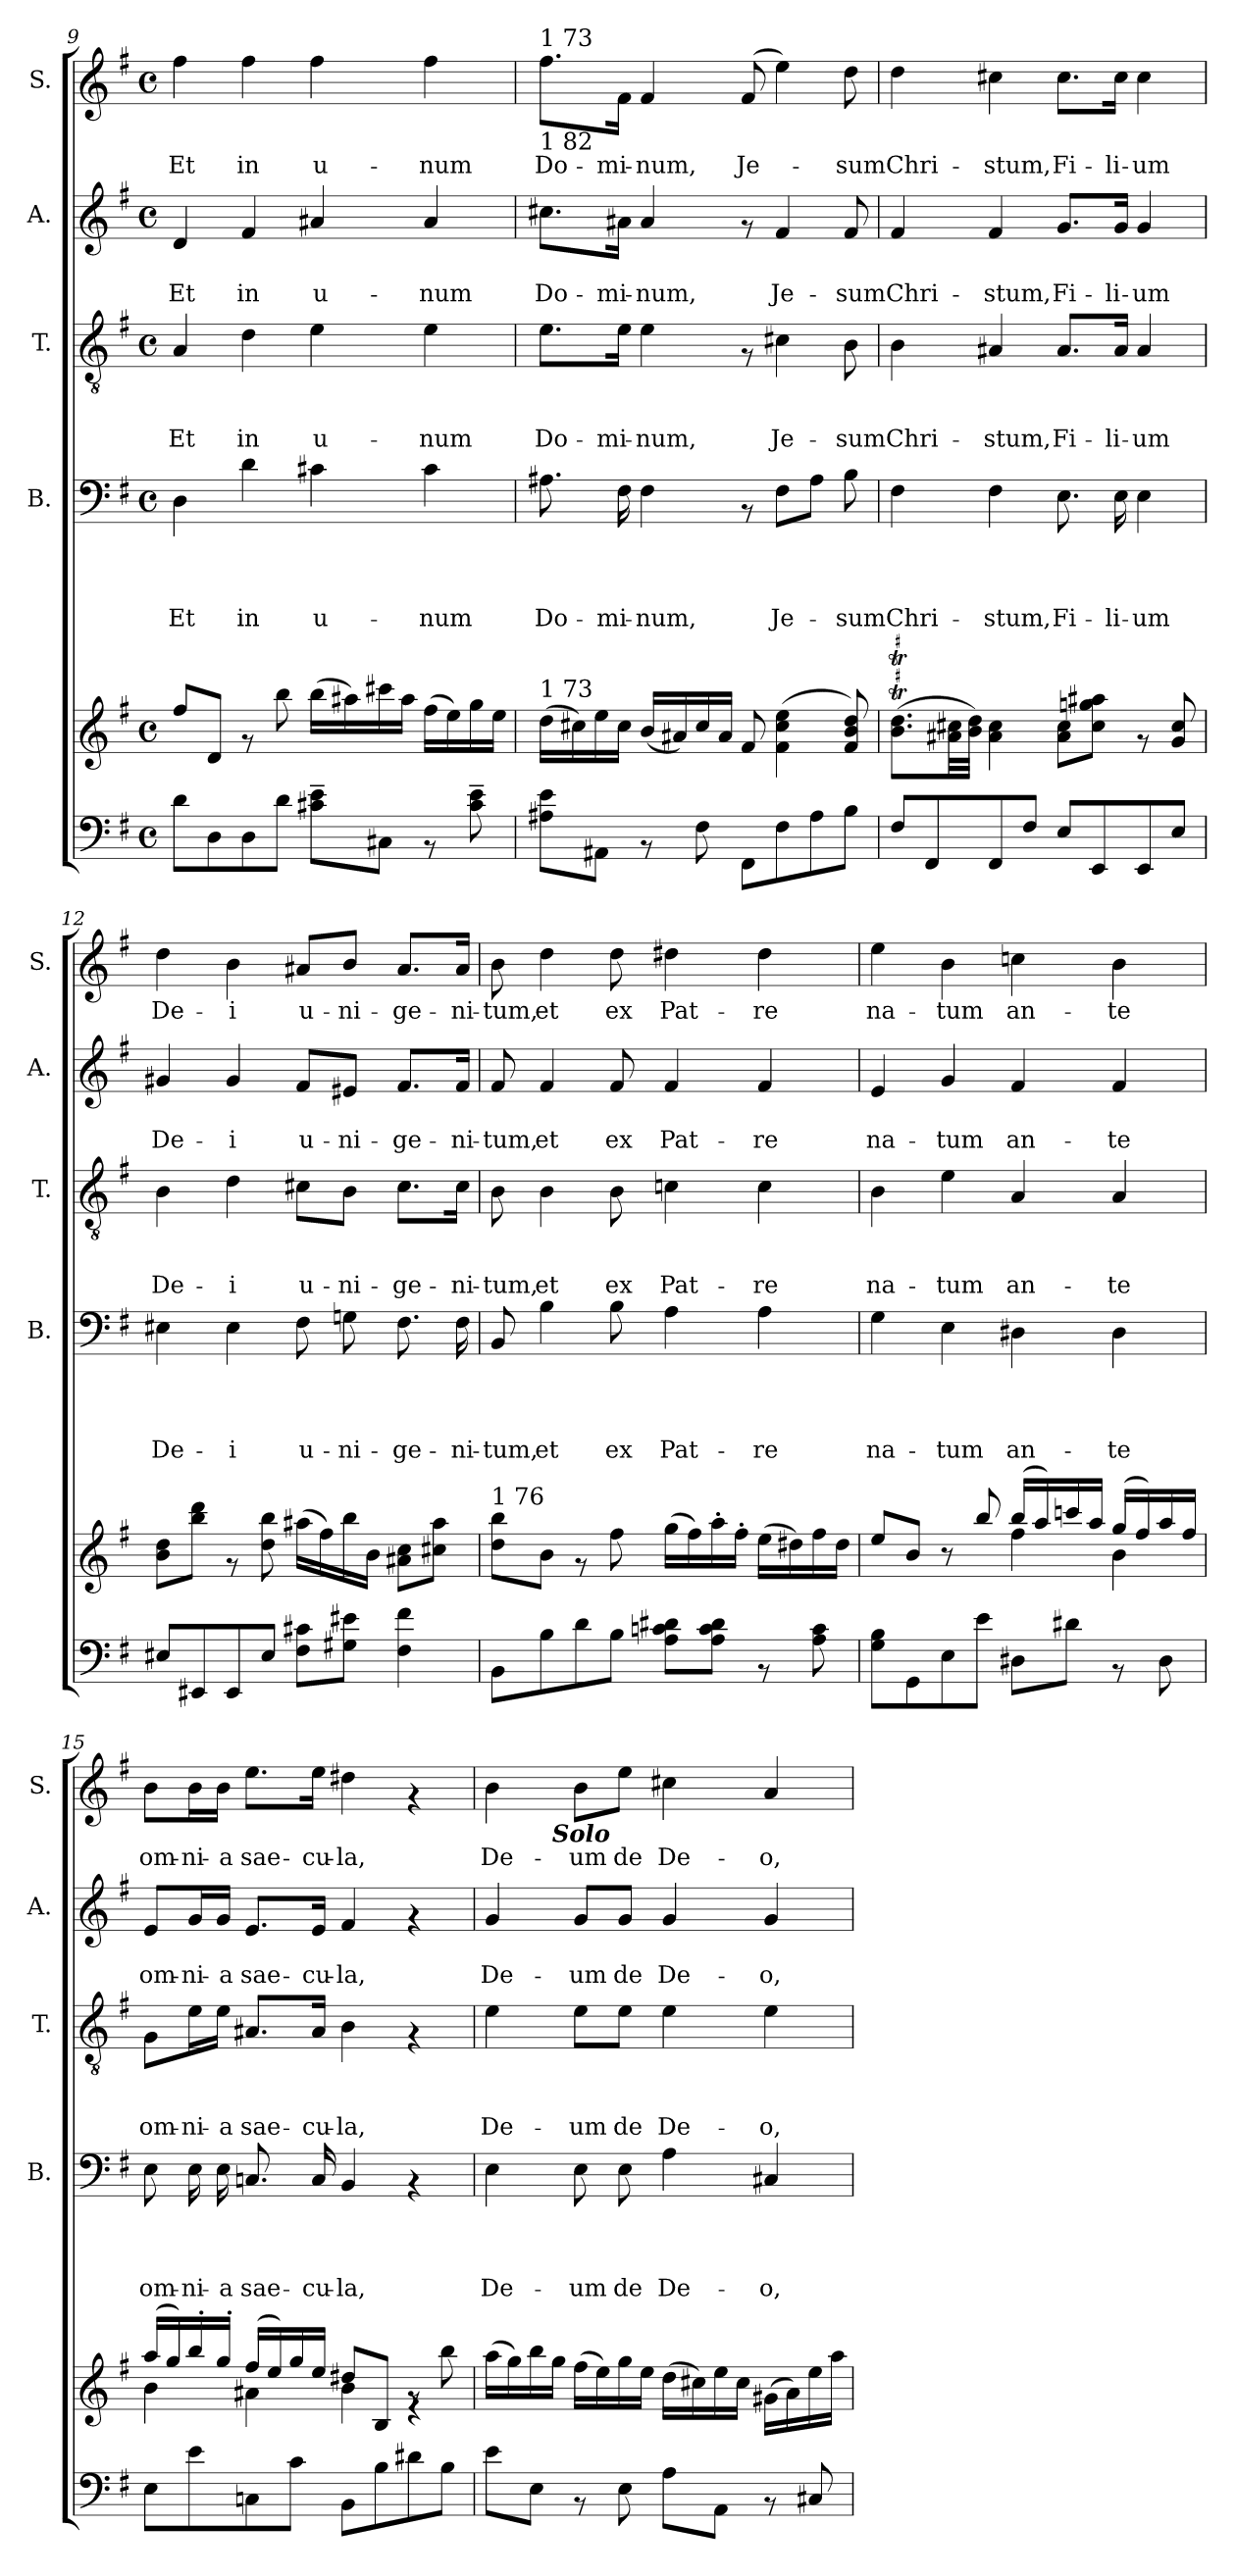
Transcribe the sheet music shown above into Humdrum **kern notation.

**kern	**kern	**kern	**text	**text	**text	**text	**kern	**text	**text	**text	**kern	**text	**text	**kern	**text
*part6	*part5	*part4	*part4	*part4	*part4	*part4	*part3	*part3	*part3	*part3	*part2	*part2	*part2	*part1	*part1
*staff6	*staff5	*staff4	*staff4	*staff4	*staff4	*staff4	*staff3	*staff3	*staff3	*staff3	*staff2	*staff2	*staff2	*staff1	*staff1
*	*	*I"B.	*	*	*	*	*I"T.	*	*	*	*I"A.	*	*	*I"S.	*
*	*	*I'B.	*	*	*	*	*I'T.	*	*	*	*I'A.	*	*	*I'S.	*
*clefF4	*clefG2	*clefF4	*	*	*	*	*clefGv2	*	*	*	*clefG2	*	*	*clefG2	*
*k[f#]	*k[f#]	*k[f#]	*	*	*	*	*k[f#]	*	*	*	*k[f#]	*	*	*k[f#]	*
*G:	*G:	*G:	*	*	*	*	*G:	*	*	*	*G:	*	*	*G:	*
*M4/4	*M4/4	*M4/4	*	*	*	*	*M4/4	*	*	*	*M4/4	*	*	*M4/4	*
*met(c)	*met(c)	*met(c)	*	*	*	*	*met(c)	*	*	*	*met(c)	*	*	*met(c)	*
=9	=9	=9	=9	=9	=9	=9	=9	=9	=9	=9	=9	=9	=9	=9	=9
!	!	!	!	!	!	!LO:LY:b	!	!	!	!LO:LY:b	!	!	!LO:LY:b	!	!LO:LY:b
8d\L	8ff#/L	4D\	.	.	.	Et	4A/	.	.	Et	4d/	.	Et	4ff#\	Et
8D\	8d/J	.	.	.	.	.	.	.	.	.	.	.	.	.	.
!	!	!	!	!	!	!LO:LY:b	!	!	!	!LO:LY:b	!	!	!LO:LY:b	!	!LO:LY:b
8D\	8rf	4d\	.	.	.	in	4d\	.	.	in	4f#/	.	in	4ff#\	in
8d\J	8bb\	.	.	.	.	.	.	.	.	.	.	.	.	.	.
!	!	!	!	!	!	!LO:LY:b	!	!	!	!LO:LY:b	!	!	!LO:LY:b	!	!LO:LY:b
8c#X\~> 8e\~>L	(>16bb\LL	4c#X\	.	.	.	u-	4e\	.	.	u-	4a#X/	.	u-	4ff#\	u-
.	16aa#X\)	.	.	.	.	.	.	.	.	.	.	.	.	.	.
8C#X\J	16ccc#X\	.	.	.	.	.	.	.	.	.	.	.	.	.	.
.	16aa#\JJ	.	.	.	.	.	.	.	.	.	.	.	.	.	.
!	!	!	!	!	!	!LO:LY:b	!	!	!	!LO:LY:b	!	!	!LO:LY:b	!	!LO:LY:b
8rAA	(>16ff#\LL	4c#\	.	.	.	-num	4e\	.	.	-num	4a#/	.	-num	4ff#\	-num
.	16ee\)	.	.	.	.	.	.	.	.	.	.	.	.	.	.
8c#\~> 8e\~>	16gg\	.	.	.	.	.	.	.	.	.	.	.	.	.	.
.	16ee\JJ	.	.	.	.	.	.	.	.	.	.	.	.	.	.
!!LO:PB:g=z
=10	=10	=10	=10	=10	=10	=10	=10	=10	=10	=10	=10	=10	=10	=10	=10
!	!	!	!	!	!	!	!	!	!	!	!	!	!	!LO:TX:a:t=1 73	!
!	!	!	!	!	!	!	!	!	!	!	!	!	!	!LO:TX:b:t=1 82	!
!	!LO:TX:a:t=1 73	!	!	!	!	!	!	!	!	!	!	!	!	!	!
!	!	!	!	!	!	!LO:LY:b	!	!	!	!LO:LY:b	!	!	!LO:LY:b	!	!LO:LY:b
8A#X\ 8e\L	(>16dd\LL	8.A#X\	.	.	.	Do-	8.e\L	.	.	Do-	8.cc#X\L	.	Do-	8.ff#\L	Do-
.	16cc#X\)	.	.	.	.	.	.	.	.	.	.	.	.	.	.
8AA#X\J	16ee\	.	.	.	.	.	.	.	.	.	.	.	.	.	.
!	!	!	!	!	!	!LO:LY:b	!	!	!	!LO:LY:b	!	!	!LO:LY:b	!	!LO:LY:b
.	16cc#\JJ	16F#\	.	.	.	-mi-	16e\Jk	.	.	-mi-	16a#X\Jk	.	-mi-	16f#\Jk	-mi-
!	!	!	!	!	!	!LO:LY:b	!	!	!	!LO:LY:b	!	!	!LO:LY:b	!	!LO:LY:b
8rAA	(<16b/LL	4F#\	.	.	.	-num,	4e\	.	.	-num,	4a#/	.	-num,	4f#/	-num,
.	16a#X/)	.	.	.	.	.	.	.	.	.	.	.	.	.	.
8F#\	16cc#/	.	.	.	.	.	.	.	.	.	.	.	.	.	.
.	16a#/JJ	.	.	.	.	.	.	.	.	.	.	.	.	.	.
!	!	!	!	!	!	!	!	!	!	!	!	!	!	!	!LO:LY:b
8FF#\L	8f#/	8rAA	.	.	.	.	8rF	.	.	.	8rf	.	.	(8f#/	Je-
!	!	!	!	!	!	!LO:LY:b	!	!	!	!LO:LY:b	!	!	!LO:LY:b	!	!
8F#\	(>4f#\ 4cc#\ 4ee\	8F#\L	.	.	.	Je-	4c#X\	.	.	Je-	4f#/	.	Je-	4ee\)	.
8A#\	.	8A#\J	.	.	.	.	.	.	.	.	.	.	.	.	.
!	!	!	!	!	!	!LO:LY:b	!	!	!	!LO:LY:b	!	!	!LO:LY:b	!	!LO:LY:b
8B\J	8f#/ 8b/ 8dd/)	8B\	.	.	.	-sum	8B\	.	.	-sum	8f#/	.	-sum	8dd\	-sum
=11	=11	=11	=11	=11	=11	=11	=11	=11	=11	=11	=11	=11	=11	=11	=11
!	!	!	!	!	!	!LO:LY:b	!	!	!	!LO:LY:b	!	!	!LO:LY:b	!	!LO:LY:b
8F#/L	(>8.b\T 8.dd\TL	4F#\	.	.	.	Chri-	4B\	.	.	Chri-	4f#/	.	Chri-	4dd\	Chri-
8FF#/	.	.	.	.	.	.	.	.	.	.	.	.	.	.	.
.	32a#X\ 32cc#X\LL	.	.	.	.	.	.	.	.	.	.	.	.	.	.
.	32b\ 32dd\JJJ)	.	.	.	.	.	.	.	.	.	.	.	.	.	.
!	!	!	!	!	!	!LO:LY:b	!	!	!	!LO:LY:b	!	!	!LO:LY:b	!	!LO:LY:b
8FF#/	4a#\ 4cc#\	4F#\	.	.	.	-stum,	4A#X/	.	.	-stum,	4f#/	.	-stum,	4cc#X\	-stum,
8F#/J	.	.	.	.	.	.	.	.	.	.	.	.	.	.	.
!	!	!	!	!	!	!LO:LY:b	!	!	!	!LO:LY:b	!	!	!LO:LY:b	!	!LO:LY:b
8E/L	8a#\ 8cc#\L	8.E\	.	.	.	Fi-	8.A#/L	.	.	Fi-	8.g/L	.	Fi-	8.cc#\L	Fi-
8EE/	8cc#\ 8ggn\ 8aa#X\J	.	.	.	.	.	.	.	.	.	.	.	.	.	.
!	!	!	!	!	!	!LO:LY:b	!	!	!	!LO:LY:b	!	!	!LO:LY:b	!	!LO:LY:b
.	.	16E\	.	.	.	-li-	16A#/Jk	.	.	-li-	16g/Jk	.	-li-	16cc#\Jk	-li-
!	!	!	!	!	!	!LO:LY:b	!	!	!	!LO:LY:b	!	!	!LO:LY:b	!	!LO:LY:b
8EE/	8rf	4E\	.	.	.	-um	4A#/	.	.	-um	4g/	.	-um	4cc#\	-um
8E/J	8g/ 8cc#/	.	.	.	.	.	.	.	.	.	.	.	.	.	.
=12	=12	=12	=12	=12	=12	=12	=12	=12	=12	=12	=12	=12	=12	=12	=12
!	!	!	!	!	!	!LO:LY:b	!	!	!	!LO:LY:b	!	!	!LO:LY:b	!	!LO:LY:b
8E#X/L	8b\ 8dd\L	4E#X\	.	.	.	De-	4B\	.	.	De-	4g#X/	.	De-	4dd\	De-
8EE#X/	8bb\ 8ddd\J	.	.	.	.	.	.	.	.	.	.	.	.	.	.
!	!	!	!	!	!	!LO:LY:b	!	!	!	!LO:LY:b	!	!	!LO:LY:b	!	!LO:LY:b
8EE#/	8rf	4E#\	.	.	.	-i	4d\	.	.	-i	4g#/	.	-i	4b\	-i
8E#/J	8dd\ 8bb\	.	.	.	.	.	.	.	.	.	.	.	.	.	.
!	!	!	!	!	!	!LO:LY:b	!	!	!	!LO:LY:b	!	!	!LO:LY:b	!	!LO:LY:b
8F#\ 8c#X\L	(>16aa#X\LL	8F#\	.	.	.	u-	8c#X\L	.	.	u-	8f#/L	.	u-	8a#X/L	u-
.	16ff#\)	.	.	.	.	.	.	.	.	.	.	.	.	.	.
!	!	!	!	!	!	!LO:LY:b	!	!	!	!LO:LY:b	!	!	!LO:LY:b	!	!LO:LY:b
8G#X\ 8e#X\J	16bb\	8Gn\	.	.	.	-ni-	8B\J	.	.	-ni-	8e#X/J	.	-ni-	8b/J	-ni-
.	16b\JJ	.	.	.	.	.	.	.	.	.	.	.	.	.	.
!	!	!	!	!	!	!LO:LY:b	!	!	!	!LO:LY:b	!	!	!LO:LY:b	!	!LO:LY:b
4F#\ 4f#\	8a#X\ 8cc\L	8.F#\	.	.	.	-ge-	8.c#\L	.	.	-ge-	8.f#/L	.	-ge-	8.a#/L	-ge-
.	8cc#X\ 8aa#\J	.	.	.	.	.	.	.	.	.	.	.	.	.	.
!	!	!	!	!	!	!LO:LY:b	!	!	!	!LO:LY:b	!	!	!LO:LY:b	!	!LO:LY:b
.	.	16F#\	.	.	.	-ni-	16c#\Jk	.	.	-ni-	16f#/Jk	.	-ni-	16a#/Jk	-ni-
!!LO:PB:g=z
=13	=13	=13	=13	=13	=13	=13	=13	=13	=13	=13	=13	=13	=13	=13	=13
!	!LO:TX:a:t=1 76	!	!	!	!	!	!	!	!	!	!	!	!	!	!
!	!	!	!	!	!	!LO:LY:b	!	!	!	!LO:LY:b	!	!	!LO:LY:b	!	!LO:LY:b
8BB\L	8dd\ 8bb\L	8BB/	.	.	.	-tum,	8B\	.	.	-tum,	8f#/	.	-tum,	8b\	-tum,
!	!	!	!	!	!	!LO:LY:b	!	!	!	!LO:LY:b	!	!	!LO:LY:b	!	!LO:LY:b
8B\	8b\J	4B\	.	.	.	et	4B\	.	.	et	4f#/	.	et	4dd\	et
8d\	8rf	.	.	.	.	.	.	.	.	.	.	.	.	.	.
!	!	!	!	!	!	!LO:LY:b	!	!	!	!LO:LY:b	!	!	!LO:LY:b	!	!LO:LY:b
8B\J	8ff#\	8B\	.	.	.	ex	8B\	.	.	ex	8f#/	.	ex	8dd\	ex
!	!	!	!	!	!	!LO:LY:b	!	!	!	!LO:LY:b	!	!	!LO:LY:b	!	!LO:LY:b
8A\ 8cn\ 8d#X\L	(>16gg\LL	4A\	.	.	.	Pat-	4cn\	.	.	Pat-	4f#/	.	Pat-	4dd#X\	Pat-
.	16ff#\)	.	.	.	.	.	.	.	.	.	.	.	.	.	.
8A\ 8c\ 8d#\J	16aa'>\	.	.	.	.	.	.	.	.	.	.	.	.	.	.
.	16ff#'>\JJ	.	.	.	.	.	.	.	.	.	.	.	.	.	.
!	!	!	!	!	!	!LO:LY:b	!	!	!	!LO:LY:b	!	!	!LO:LY:b	!	!LO:LY:b
8rAA	(>16ee\LL	4A\	.	.	.	-re	4c\	.	.	-re	4f#/	.	-re	4dd#\	-re
.	16dd#X\)	.	.	.	.	.	.	.	.	.	.	.	.	.	.
8A\ 8c\	16ff#\	.	.	.	.	.	.	.	.	.	.	.	.	.	.
.	16dd#\JJ	.	.	.	.	.	.	.	.	.	.	.	.	.	.
=14	=14	=14	=14	=14	=14	=14	=14	=14	=14	=14	=14	=14	=14	=14	=14
*	*^	*	*	*	*	*	*	*	*	*	*	*	*	*	*
!	!	!	!	!	!	!	!LO:LY:b	!	!	!	!LO:LY:b	!	!	!LO:LY:b	!	!LO:LY:b
8G\ 8B\L	8ee/L	2ryy	4G\	.	.	.	na-	4B\	.	.	na-	4e/	.	na-	4ee\	na-
8GG\	8b/J	.	.	.	.	.	.	.	.	.	.	.	.	.	.	.
!	!	!	!	!	!	!	!LO:LY:b	!	!	!	!LO:LY:b	!	!	!LO:LY:b	!	!LO:LY:b
8E\	8ra	.	4E\	.	.	.	-tum	4e\	.	.	-tum	4g/	.	-tum	4b\	-tum
8e\J	8bb/	.	.	.	.	.	.	.	.	.	.	.	.	.	.	.
!	!	!	!	!	!	!	!LO:LY:b	!	!	!	!LO:LY:b	!	!	!LO:LY:b	!	!LO:LY:b
8D#X\L	(>16bb/LL	4ff#\	4D#X\	.	.	.	an-	4A/	.	.	an-	4f#/	.	an-	4ccn\	an-
.	16aa/)	.	.	.	.	.	.	.	.	.	.	.	.	.	.	.
8d#X\J	16cccn/	.	.	.	.	.	.	.	.	.	.	.	.	.	.	.
.	16aa/JJ	.	.	.	.	.	.	.	.	.	.	.	.	.	.	.
!	!	!	!	!	!	!	!LO:LY:b	!	!	!	!LO:LY:b	!	!	!LO:LY:b	!	!LO:LY:b
8rAA	(>16gg/LL	4b\	4D#\	.	.	.	-te	4A/	.	.	-te	4f#/	.	-te	4b\	-te
.	16ff#/)	.	.	.	.	.	.	.	.	.	.	.	.	.	.	.
8D#\	16aa/	.	.	.	.	.	.	.	.	.	.	.	.	.	.	.
.	16ff#/JJ	.	.	.	.	.	.	.	.	.	.	.	.	.	.	.
=15	=15	=15	=15	=15	=15	=15	=15	=15	=15	=15	=15	=15	=15	=15	=15	=15
!	!	!	!	!	!	!	!LO:LY:b	!	!	!	!LO:LY:b	!	!	!LO:LY:b	!	!LO:LY:b
8E\L	(>16aa/LL	4b\	8E\	.	.	.	om-	8G\L	.	.	om-	8e/L	.	om-	8b\L	om-
.	16gg/)	.	.	.	.	.	.	.	.	.	.	.	.	.	.	.
!	!	!	!	!	!	!	!LO:LY:b	!	!	!	!LO:LY:b	!	!	!LO:LY:b	!	!LO:LY:b
8e\	16bb'>/	.	16E\	.	.	.	-ni-	16e\L	.	.	-ni-	16g/L	.	-ni-	16b\L	-ni-
!	!	!	!	!	!	!	!LO:LY:b	!	!	!	!LO:LY:b	!	!	!LO:LY:b	!	!LO:LY:b
.	16gg'>/JJ	.	16E\	.	.	.	-a	16e\JJ	.	.	-a	16g/JJ	.	-a	16b\JJ	-a
!	!	!	!	!	!	!	!LO:LY:b	!	!	!	!LO:LY:b	!	!	!LO:LY:b	!	!LO:LY:b
8Cn\	(>16ff#/LL	4a#X\	8.Cn/	.	.	.	sae-	8.A#X/L	.	.	sae-	8.e/L	.	sae-	8.ee\L	sae-
.	16ee/)	.	.	.	.	.	.	.	.	.	.	.	.	.	.	.
8c\J	16gg/	.	.	.	.	.	.	.	.	.	.	.	.	.	.	.
!	!	!	!	!	!	!	!LO:LY:b	!	!	!	!LO:LY:b	!	!	!LO:LY:b	!	!LO:LY:b
.	16ee/JJ	.	16C/	.	.	.	-cu-	16A#/Jk	.	.	-cu-	16e/Jk	.	-cu-	16ee\Jk	-cu-
!	!	!	!	!	!	!	!LO:LY:b	!	!	!	!LO:LY:b	!	!	!LO:LY:b	!	!LO:LY:b
8BB\L	8dd#X/L	4b\	4BB/	.	.	.	-la,	4B\	.	.	-la,	4f#/	.	-la,	4dd#X\	-la,
8B\	8B/J	.	.	.	.	.	.	.	.	.	.	.	.	.	.	.
8d#X\	4rd	8rg	4rAA	.	.	.	.	4rF	.	.	.	4rf	.	.	4rf	.
8B\J	.	8bb\	.	.	.	.	.	.	.	.	.	.	.	.	.	.
!!LO:PB:g=z
=16	=16	=16	=16	=16	=16	=16	=16	=16	=16	=16	=16	=16	=16	=16	=16	=16
!	!	!	!	!	!	!	!	!	!	!	!	!	!	!	!LO:TX:a:t=1 79	!
!	!	!	!	!	!	!	!	!	!	!	!	!	!	!	!LO:TX:b:t=1 95	!
!	!LO:TX:a:t=1 79	!	!	!	!	!	!	!	!	!	!	!	!	!	!	!
!	!	!	!	!	!	!	!LO:LY:b	!	!	!	!LO:LY:b	!	!	!LO:LY:b	!	!LO:LY:b
*	*v	*v	*	*	*	*	*	*	*	*	*	*	*	*	*^	*
8e\L	(>16aa\LL	4E\	.	.	.	De-	4e\	.	.	De-	4g/	.	De-	4b\	8.ryy	De-
.	16gg\)	.	.	.	.	.	.	.	.	.	.	.	.	.	.	.
8E\J	16bb\	.	.	.	.	.	.	.	.	.	.	.	.	.	.	.
!	!	!	!	!	!	!	!	!	!	!	!	!	!	!	!LO:TX:b:Bi:t=Solo	!
.	16gg\JJ	.	.	.	.	.	.	.	.	.	.	.	.	.	2ryy	.
!	!	!	!	!	!	!LO:LY:b	!	!	!	!LO:LY:b	!	!	!LO:LY:b	!	!	!LO:LY:b
8rAA	(>16ff#\LL	8E\	.	.	.	-um	8e\L	.	.	-um	8g/L	.	-um	8b\L	.	-um
.	16ee\)	.	.	.	.	.	.	.	.	.	.	.	.	.	.	.
!	!	!	!	!	!	!LO:LY:b	!	!	!	!LO:LY:b	!	!	!LO:LY:b	!	!	!LO:LY:b
8E\	16gg\	8E\	.	.	.	de	8e\J	.	.	de	8g/J	.	de	8ee\J	.	de
.	16ee\JJ	.	.	.	.	.	.	.	.	.	.	.	.	.	.	.
!	!	!	!	!	!	!LO:LY:b	!	!	!	!LO:LY:b	!	!	!LO:LY:b	!	!	!LO:LY:b
8A\L	(>16dd\LL	4A\	.	.	.	De-	4e\	.	.	De-	4g/	.	De-	4cc#X\	.	De-
.	16cc#X\)	.	.	.	.	.	.	.	.	.	.	.	.	.	.	.
8AA\J	16ee\	.	.	.	.	.	.	.	.	.	.	.	.	.	.	.
.	16cc#\JJ	.	.	.	.	.	.	.	.	.	.	.	.	.	4ryy	.
!	!	!	!	!	!	!LO:LY:b	!	!	!	!LO:LY:b	!	!	!LO:LY:b	!	!	!LO:LY:b
8rAA	(>16g#X\LL	4C#X/	.	.	.	-o,	4e\	.	.	-o,	4g/	.	-o,	4a/	.	-o,
.	16a\)	.	.	.	.	.	.	.	.	.	.	.	.	.	.	.
8C#X/	16ee\	.	.	.	.	.	.	.	.	.	.	.	.	.	.	.
.	16aa\JJ	.	.	.	.	.	.	.	.	.	.	.	.	.	16ryy	.
*	*	*	*	*	*	*	*	*	*	*	*	*	*	*v	*v	*
=	=	=	=	=	=	=	=	=	=	=	=	=	=	=	=
*-	*-	*-	*-	*-	*-	*-	*-	*-	*-	*-	*-	*-	*-	*-	*-
